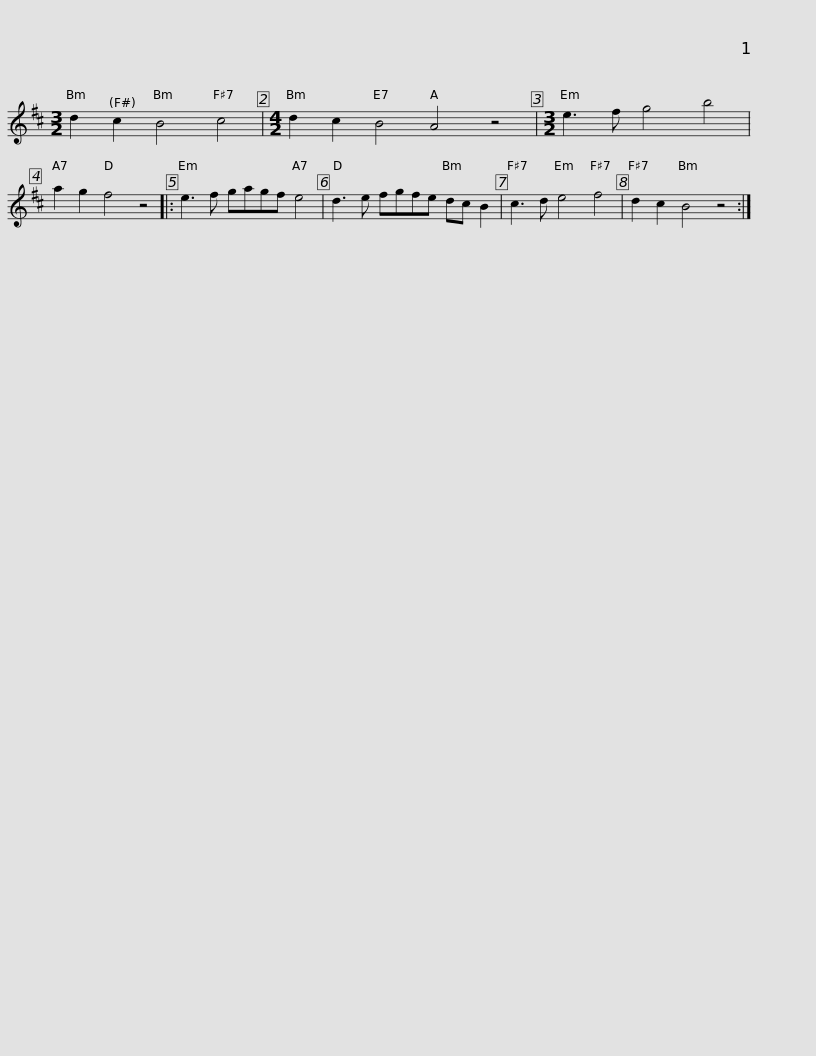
X:1
L:1/8
M:3/2
I:linebreak $
K:Bmin
V:1 treble
V:1
 d2 c2 B4 c4 |[M:4/2] d2 c2 B4 A4 z4 |[M:3/2] e3 f g4 b4 | a2 g2 f4 z4 |: e3 f gagf e4 |$ %5
 d3 e fgfe dc B2 | c3 d e4 f4 | d2 c2 B4 z4 :| %8
